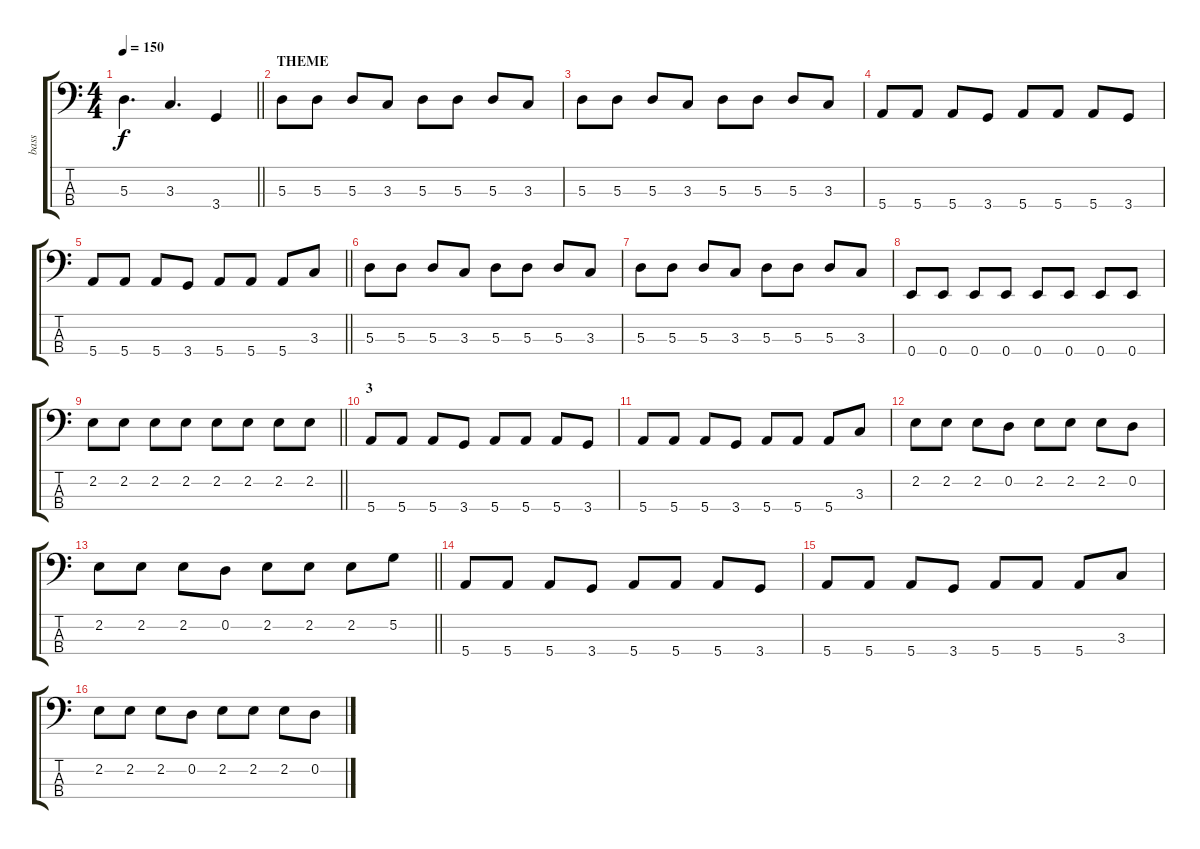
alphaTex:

\track ("bass" "bass") {instrument electricbasspick}
\staff {score tabs}
\tuning (G2 D2 A1 E1) {hide}
\ts (4 4)
\tempo 150
\clef f4
\barLineRight lightlight
\ks c
5.3.4{d dy f} 3.3.4{d} 3.4.4 |
\section ("" "THEME")
5.3.8 5.3.8 5.3.8 3.3.8 5.3.8 5.3.8 5.3.8 3.3.8 |
5.3.8 5.3.8 5.3.8 3.3.8 5.3.8 5.3.8 5.3.8 3.3.8 |
5.4.8 5.4.8 5.4.8 3.4.8 5.4.8 5.4.8 5.4.8 3.4.8 |
\barLineRight lightlight
5.4.8 5.4.8 5.4.8 3.4.8 5.4.8 5.4.8 5.4.8 3.3.8 |
5.3.8 5.3.8 5.3.8 3.3.8 5.3.8 5.3.8 5.3.8 3.3.8 |
5.3.8 5.3.8 5.3.8 3.3.8 5.3.8 5.3.8 5.3.8 3.3.8 |
0.4.8 0.4.8 0.4.8 0.4.8 0.4.8 0.4.8 0.4.8 0.4.8 |
\barLineRight lightlight
2.2.8 2.2.8 2.2.8 2.2.8 2.2.8 2.2.8 2.2.8 2.2.8 |
\section ("" "3")
5.4.8 5.4.8 5.4.8 3.4.8 5.4.8 5.4.8 5.4.8 3.4.8 |
5.4.8 5.4.8 5.4.8 3.4.8 5.4.8 5.4.8 5.4.8 3.3.8 |
2.2.8 2.2.8 2.2.8 0.2.8 2.2.8 2.2.8 2.2.8 0.2.8 |
\barLineRight lightlight
2.2.8 2.2.8 2.2.8 0.2.8 2.2.8 2.2.8 2.2.8 5.2.8 |
5.4.8 5.4.8 5.4.8 3.4.8 5.4.8 5.4.8 5.4.8 3.4.8 |
5.4.8 5.4.8 5.4.8 3.4.8 5.4.8 5.4.8 5.4.8 3.3.8 |
2.2.8 2.2.8 2.2.8 0.2.8 2.2.8 2.2.8 2.2.8 0.2.8
